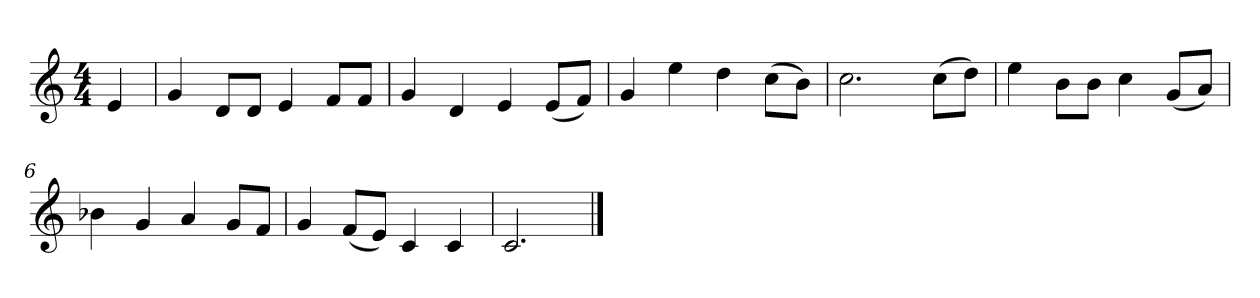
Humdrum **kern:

**kern
*part1
*staff1
*clefG2
*k[]
*C:
*M4/4
*MM80
=
4e
=1
4g
8d/L
8d/J
4e
8f/L
8f/J
=2
4g
4d
4e
(8e/L
8f/J)
=3
4g
4ee
4dd
(8cc\L
8b\J)
=4
2.cc
(8cc\L
8dd\J)
=5
4ee
8b\L
8b\J
4cc
(8g/L
8a/J)
=6
4b-X
4g
4a
8g/L
8f/J
=7
4g
(8f/L
8e/J)
4c
4c
=8
2.c
==
*-
